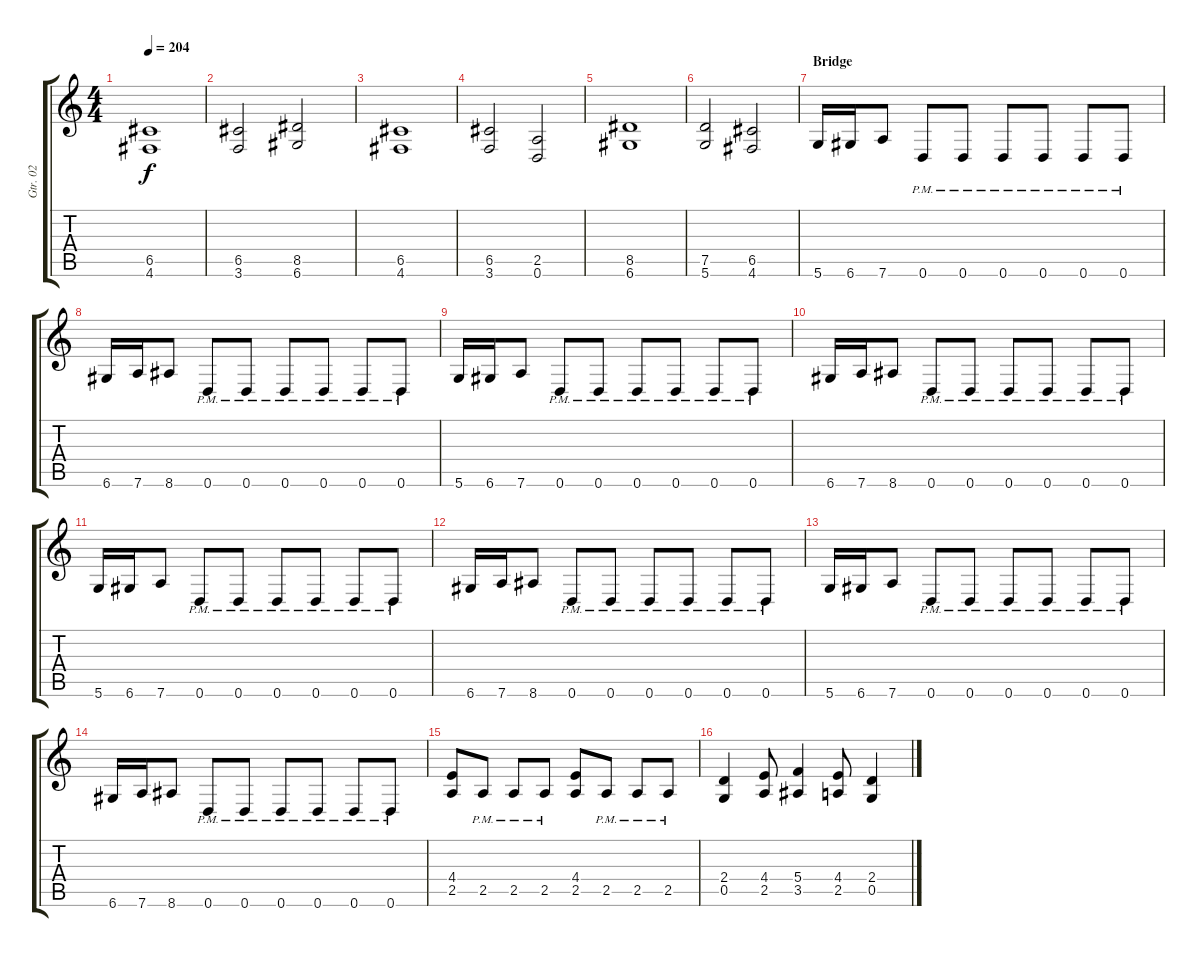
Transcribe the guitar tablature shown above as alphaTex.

\track ("Gtr. 02" "Gtr. 02") {instrument distortionguitar}
\staff {score tabs}
\tuning (D4 A3 F3 C3 G2 D2) {hide}
\ts (4 4)
\tempo 204
\clef g2
\ks c
(6.5 4.6).1{dy f} |
(6.5 3.6).2 (8.5 6.6).2 |
(6.5 4.6).1 |
(6.5 3.6).2 (2.5 0.6).2 |
(8.5 6.6).1 |
(7.5 5.6).2 (6.5 4.6).2 |
\section ("" "Bridge")
5.6.16 6.6.16 7.6.8 0.6{pm}.8 0.6{pm}.8 0.6{pm}.8 0.6{pm}.8 0.6{pm}.8 0.6{pm}.8 |
6.6.16 7.6.16 8.6.8 0.6{pm}.8 0.6{pm}.8 0.6{pm}.8 0.6{pm}.8 0.6{pm}.8 0.6{pm}.8 |
5.6.16 6.6.16 7.6.8 0.6{pm}.8 0.6{pm}.8 0.6{pm}.8 0.6{pm}.8 0.6{pm}.8 0.6{pm}.8 |
6.6.16 7.6.16 8.6.8 0.6{pm}.8 0.6{pm}.8 0.6{pm}.8 0.6{pm}.8 0.6{pm}.8 0.6{pm}.8 |
5.6.16 6.6.16 7.6.8 0.6{pm}.8 0.6{pm}.8 0.6{pm}.8 0.6{pm}.8 0.6{pm}.8 0.6{pm}.8 |
6.6.16 7.6.16 8.6.8 0.6{pm}.8 0.6{pm}.8 0.6{pm}.8 0.6{pm}.8 0.6{pm}.8 0.6{pm}.8 |
5.6.16 6.6.16 7.6.8 0.6{pm}.8 0.6{pm}.8 0.6{pm}.8 0.6{pm}.8 0.6{pm}.8 0.6{pm}.8 |
6.6.16 7.6.16 8.6.8 0.6{pm}.8 0.6{pm}.8 0.6{pm}.8 0.6{pm}.8 0.6{pm}.8 0.6{pm}.8 |
(4.4 2.5).8 2.5{pm}.8 2.5{pm}.8 2.5{pm}.8 (4.4 2.5).8 2.5{pm}.8 2.5{pm}.8 2.5{pm}.8 |
(2.4 0.5).4 (4.4 2.5).8 (5.4 3.5).4 (4.4 2.5).8 (2.4 0.5).4
